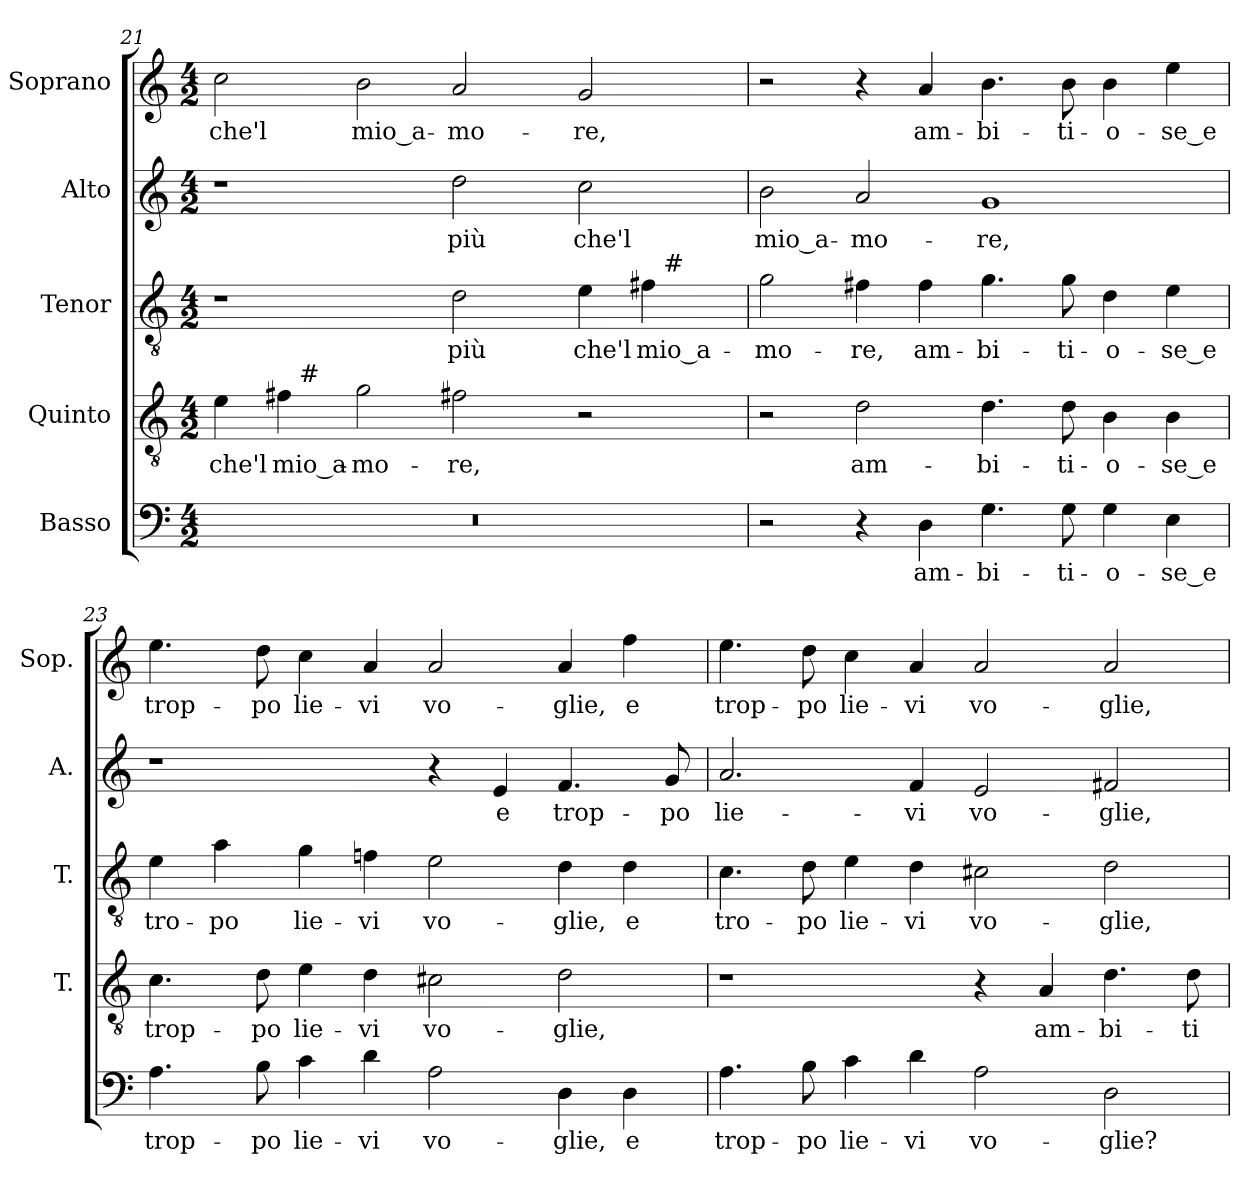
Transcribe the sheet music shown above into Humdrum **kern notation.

**kern	**text	**kern	**text	**kern	**text	**kern	**text	**kern	**text
*part5	*part5	*part4	*part4	*part3	*part3	*part2	*part2	*part1	*part1
*staff5	*staff5	*staff4	*staff4	*staff3	*staff3	*staff2	*staff2	*staff1	*staff1
*I"Basso	*	*I"Quinto	*	*I"Tenor	*	*I"Alto	*	*I"Soprano	*
*	*	*I'T.	*	*I'T.	*	*I'A.	*	*I'Sop.	*
*clefF4	*	*clefGv2	*	*clefGv2	*	*clefG2	*	*clefG2	*
*	*	*ITrd7c12	*	*ITrd7c12	*	*	*	*	*
*k[]	*	*k[]	*	*k[]	*	*k[]	*	*k[]	*
*C:	*	*C:	*	*C:	*	*C:	*	*C:	*
*M4/2	*	*M4/2	*	*M4/2	*	*M4/2	*	*M4/2	*
=21	=21	=21	=21	=21	=21	=21	=21	=21	=21
!LO:N:vis=1	!	!	!	!	!	!	!	!	!
!	!	!	!LO:LY:b:color=#000000	!	!	!	!	!	!
!	!	!	!	!	!	!	!	!	!LO:LY:b:color=#000000
*	*	*^	*	*^	*	*	*	*	*
0r	.	4Ei\	4ryy	che'l	1r	1ryy	.	1r	.	2cci\	che'l
!	!	!	!	!LO:LY:b:color=#000000	!	!	!	!	!	!	!
.	.	4F#i\	32ryy	mio_a-	.	.	.	.	.	.	.
.	.	.	256ryy	.	.	.	.	.	.	.	.
!	!	!	!LO:TX:a:t=#	!	!	!	!	!	!	!	!
.	.	.	1ryy	.	.	.	.	.	.	.	.
!	!	!	!	!LO:LY:b:color=#000000	!	!	!	!	!	!	!
!	!	!	!	!	!	!	!	!	!	!	!LO:LY:b:color=#000000
.	.	2Gi\	.	-mo-	.	.	.	.	.	2bi\	mio_a-
!	!	!	!	!LO:LY:b:color=#000000	!	!	!	!	!	!	!
!	!	!	!	!	!	!	!LO:LY:b:color=#000000	!	!	!	!
!	!	!	!	!	!	!	!	!	!LO:LY:b:color=#000000	!	!
!	!	!	!	!	!	!	!	!	!	!	!LO:LY:b:color=#000000
.	.	2F#Xi\	.	-re,	2Di\	2ryy	più	2ddi\	più	2ai/	-mo-
.	.	.	2ryy	.	.	.	.	.	.	.	.
!	!	!	!	!	!	!	!LO:LY:b:color=#000000	!	!	!	!
!	!	!	!	!	!	!	!	!	!LO:LY:b:color=#000000	!	!
!	!	!	!	!	!	!	!	!	!	!	!LO:LY:b:color=#000000
.	.	2r	.	.	4Ei\	4ryy	che'l	2cci\	che'l	2gi/	-re,
!	!	!	!	!	!	!	!LO:LY:b:color=#000000	!	!	!	!
.	.	.	.	.	4F#i\	32ryy	mio_a-	.	.	.	.
.	.	.	.	.	.	256ryy	.	.	.	.	.
!	!	!	!	!	!	!LO:TX:a:t=#	!	!	!	!	!
.	.	.	8ryy	.	.	8ryy	.	.	.	.	.
.	.	.	16ryy	.	.	16ryy	.	.	.	.	.
.	.	.	64..ryy	.	.	64..ryy	.	.	.	.	.
*	*	*v	*v	*	*	*	*	*	*	*	*
*	*	*	*	*v	*v	*	*	*	*	*
=22	=22	=22	=22	=22	=22	=22	=22	=22	=22
*	*	*^	*	*^	*	*	*	*	*
!	!	!	!	!	!	!	!LO:LY:b:color=#000000	!	!	!	!
*	*	*v	*v	*	*	*	*	*	*	*	*
*	*	*	*	*v	*v	*	*	*	*	*
*	*	*^	*	*^	*	*	*	*	*
!	!	!	!	!	!	!	!	!	!LO:LY:b:color=#000000	!	!
*	*	*v	*v	*	*	*	*	*	*	*	*
*	*	*	*	*v	*v	*	*	*	*	*
2r	.	2r	.	2Gi\	-mo-	2bi\	mio_a-	2r	.
!	!	!	!LO:LY:b:color=#000000	!	!	!	!	!	!
!	!	!	!	!	!LO:LY:b:color=#000000	!	!	!	!
!	!	!	!	!	!	!	!LO:LY:b:color=#000000	!	!
4r	.	2Di\	am-	4F#Xi\	-re,	2ai/	-mo-	4r	.
!	!LO:LY:b:color=#000000	!	!	!	!	!	!	!	!
!	!	!	!	!	!LO:LY:b:color=#000000	!	!	!	!
!	!	!	!	!	!	!	!	!	!LO:LY:b:color=#000000
4Di\	am-	.	.	4F#i\	am-	.	.	4ai/	am-
!	!LO:LY:b:color=#000000	!	!	!	!	!	!	!	!
!	!	!	!LO:LY:b:color=#000000	!	!	!	!	!	!
!	!	!	!	!	!LO:LY:b:color=#000000	!	!	!	!
!	!	!	!	!	!	!	!LO:LY:b:color=#000000	!	!
!	!	!	!	!	!	!	!	!	!LO:LY:b:color=#000000
4.Gi\	-bi-	4.Di\	-bi-	4.Gi\	-bi-	1gi	-re,	4.bi\	-bi-
!	!LO:LY:b:color=#000000	!	!	!	!	!	!	!	!
!	!	!	!LO:LY:b:color=#000000	!	!	!	!	!	!
!	!	!	!	!	!LO:LY:b:color=#000000	!	!	!	!
!	!	!	!	!	!	!	!	!	!LO:LY:b:color=#000000
8Gi\	-ti-	8Di\	-ti-	8Gi\	-ti-	.	.	8bi\	-ti-
!	!LO:LY:b:color=#000000	!	!	!	!	!	!	!	!
!	!	!	!LO:LY:b:color=#000000	!	!	!	!	!	!
!	!	!	!	!	!LO:LY:b:color=#000000	!	!	!	!
!	!	!	!	!	!	!	!	!	!LO:LY:b:color=#000000
4Gi\	-o-	4BBi\	-o-	4Di\	-o-	.	.	4bi\	-o-
!	!LO:LY:b:color=#000000	!	!	!	!	!	!	!	!
!	!	!	!LO:LY:b:color=#000000	!	!	!	!	!	!
!	!	!	!	!	!LO:LY:b:color=#000000	!	!	!	!
!	!	!	!	!	!	!	!	!	!LO:LY:b:color=#000000
4Ei\	-se_e	4BBi\	-se_e	4Ei\	-se_e	.	.	4eei\	-se_e
=23	=23	=23	=23	=23	=23	=23	=23	=23	=23
!	!LO:LY:b:color=#000000	!	!	!	!	!	!	!	!
!	!	!	!LO:LY:b:color=#000000	!	!	!	!	!	!
!	!	!	!	!	!LO:LY:b:color=#000000	!	!	!	!
!	!	!	!	!	!	!	!	!	!LO:LY:b:color=#000000
4.Ai\	trop-	4.Ci\	trop-	4Ei\	tro-	1r	.	4.eei\	trop-
!	!	!	!	!	!LO:LY:b:color=#000000	!	!	!	!
.	.	.	.	4Ai\	-po	.	.	.	.
!	!LO:LY:b:color=#000000	!	!	!	!	!	!	!	!
!	!	!	!LO:LY:b:color=#000000	!	!	!	!	!	!
!	!	!	!	!	!	!	!	!	!LO:LY:b:color=#000000
8Bi\	-po	8Di\	-po	.	.	.	.	8ddi\	-po
!	!LO:LY:b:color=#000000	!	!	!	!	!	!	!	!
!	!	!	!LO:LY:b:color=#000000	!	!	!	!	!	!
!	!	!	!	!	!LO:LY:b:color=#000000	!	!	!	!
!	!	!	!	!	!	!	!	!	!LO:LY:b:color=#000000
4ci\	lie-	4Ei\	lie-	4Gi\	lie-	.	.	4cci\	lie-
!	!LO:LY:b:color=#000000	!	!	!	!	!	!	!	!
!	!	!	!LO:LY:b:color=#000000	!	!	!	!	!	!
!	!	!	!	!	!LO:LY:b:color=#000000	!	!	!	!
!	!	!	!	!	!	!	!	!	!LO:LY:b:color=#000000
4di\	-vi	4Di\	-vi	4Fni\	-vi	.	.	4ai/	-vi
!	!LO:LY:b:color=#000000	!	!	!	!	!	!	!	!
!	!	!	!LO:LY:b:color=#000000	!	!	!	!	!	!
!	!	!	!	!	!LO:LY:b:color=#000000	!	!	!	!
!	!	!	!	!	!	!	!	!	!LO:LY:b:color=#000000
2Ai\	vo-	2C#Xi\	vo-	2Ei\	vo-	4r	.	2ai/	vo-
!	!	!	!	!	!	!	!LO:LY:b:color=#000000	!	!
.	.	.	.	.	.	4ei/	e	.	.
!	!LO:LY:b:color=#000000	!	!	!	!	!	!	!	!
!	!	!	!LO:LY:b:color=#000000	!	!	!	!	!	!
!	!	!	!	!	!LO:LY:b:color=#000000	!	!	!	!
!	!	!	!	!	!	!	!LO:LY:b:color=#000000	!	!
!	!	!	!	!	!	!	!	!	!LO:LY:b:color=#000000
4Di\	-glie,	2Di\	-glie,	4Di\	-glie,	4.fi/	trop-	4ai/	-glie,
!	!LO:LY:b:color=#000000	!	!	!	!	!	!	!	!
!	!	!	!	!	!LO:LY:b:color=#000000	!	!	!	!
!	!	!	!	!	!	!	!	!	!LO:LY:b:color=#000000
4Di\	e	.	.	4Di\	e	.	.	4ffi\	e
!	!	!	!	!	!	!	!LO:LY:b:color=#000000	!	!
.	.	.	.	.	.	8gi/	-po	.	.
!!LO:LB:g=z
=24	=24	=24	=24	=24	=24	=24	=24	=24	=24
!	!LO:LY:b:color=#000000	!	!	!	!	!	!	!	!
!	!	!	!	!	!LO:LY:b:color=#000000	!	!	!	!
!	!	!	!	!	!	!	!LO:LY:b:color=#000000	!	!
!	!	!	!	!	!	!	!	!	!LO:LY:b:color=#000000
4.Ai\	trop-	1r	.	4.Ci\	tro-	2.ai/	lie-	4.eei\	trop-
!	!LO:LY:b:color=#000000	!	!	!	!	!	!	!	!
!	!	!	!	!	!LO:LY:b:color=#000000	!	!	!	!
!	!	!	!	!	!	!	!	!	!LO:LY:b:color=#000000
8Bi\	-po	.	.	8Di\	-po	.	.	8ddi\	-po
!	!LO:LY:b:color=#000000	!	!	!	!	!	!	!	!
!	!	!	!	!	!LO:LY:b:color=#000000	!	!	!	!
!	!	!	!	!	!	!	!	!	!LO:LY:b:color=#000000
4ci\	lie-	.	.	4Ei\	lie-	.	.	4cci\	lie-
!	!LO:LY:b:color=#000000	!	!	!	!	!	!	!	!
!	!	!	!	!	!LO:LY:b:color=#000000	!	!	!	!
!	!	!	!	!	!	!	!LO:LY:b:color=#000000	!	!
!	!	!	!	!	!	!	!	!	!LO:LY:b:color=#000000
4di\	-vi	.	.	4Di\	-vi	4fi/	-vi	4ai/	-vi
!	!LO:LY:b:color=#000000	!	!	!	!	!	!	!	!
!	!	!	!	!	!LO:LY:b:color=#000000	!	!	!	!
!	!	!	!	!	!	!	!LO:LY:b:color=#000000	!	!
!	!	!	!	!	!	!	!	!	!LO:LY:b:color=#000000
2Ai\	vo-	4r	.	2C#Xi\	vo-	2ei/	vo-	2ai/	vo-
!	!	!	!LO:LY:b:color=#000000	!	!	!	!	!	!
.	.	4AAi/	am-	.	.	.	.	.	.
!	!LO:LY:b:color=#000000	!	!	!	!	!	!	!	!
!	!	!	!LO:LY:b:color=#000000	!	!	!	!	!	!
!	!	!	!	!	!LO:LY:b:color=#000000	!	!	!	!
!	!	!	!	!	!	!	!LO:LY:b:color=#000000	!	!
!	!	!	!	!	!	!	!	!	!LO:LY:b:color=#000000
2Di\	-glie?	4.Di\	-bi-	2Di\	-glie,	2f#Xi/	-glie,	2ai/	-glie,
!	!	!	!LO:LY:b:color=#000000	!	!	!	!	!	!
.	.	8Di\	-ti-	.	.	.	.	.	.
=	=	=	=	=	=	=	=	=	=
*-	*-	*-	*-	*-	*-	*-	*-	*-	*-
